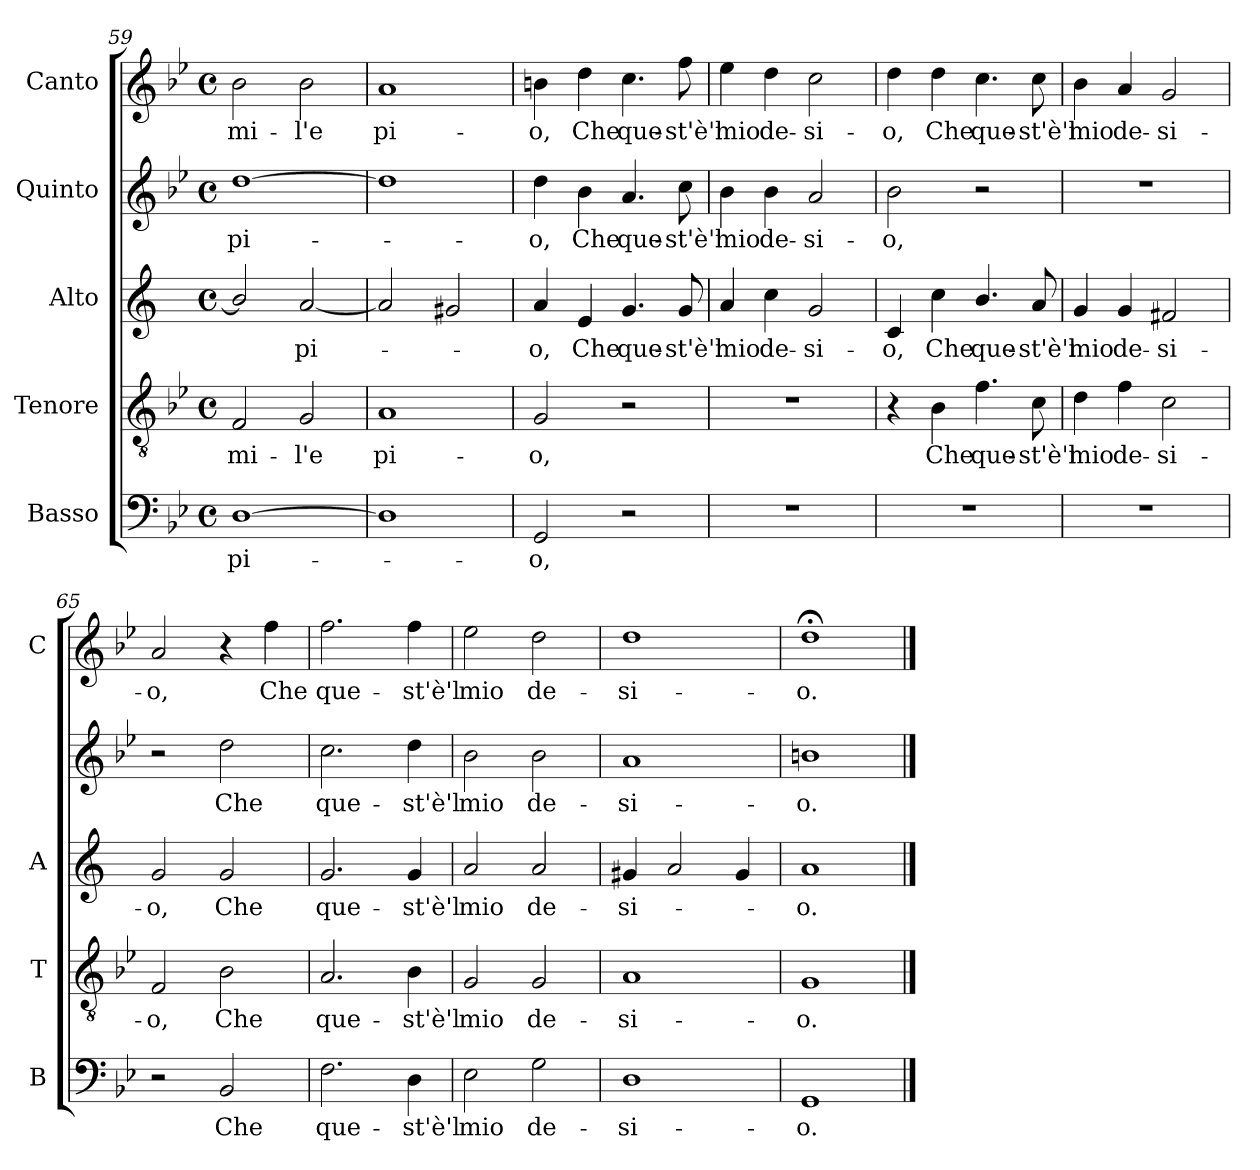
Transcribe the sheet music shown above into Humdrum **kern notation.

**kern	**text	**kern	**text	**kern	**text	**kern	**text	**kern	**text
*part5	*part5	*part4	*part4	*part3	*part3	*part2	*part2	*part1	*part1
*staff5	*staff5	*staff4	*staff4	*staff3	*staff3	*staff2	*staff2	*staff1	*staff1
*I"Basso	*	*I"Tenore	*	*I"Alto	*	*I"Quinto	*	*I"Canto	*
*I'B	*	*I'T	*	*I'A	*	*	*	*I'C	*
*clefF4	*	*clefGv2	*	*clefG2	*	*clefG2	*	*clefG2	*
*	*	*	*	*ITrd1c2	*	*	*	*	*
*k[b-e-]	*	*k[b-e-]	*	*k[b-e-]	*	*k[b-e-]	*	*k[b-e-]	*
*B-:	*	*B-:	*	*B-:	*	*B-:	*	*B-:	*
*M4/4	*	*M4/4	*	*M4/4	*	*M4/4	*	*M4/4	*
*met(c)	*	*met(c)	*	*met(c)	*	*met(c)	*	*met(c)	*
=59	=59	=59	=59	=59	=59	=59	=59	=59	=59
!	!LO:LY:b	!	!LO:LY:b	!	!	!	!LO:LY:b	!	!LO:LY:b
[1D	pi-	2F/	-mi-	2a/]	.	[1dd	pi-	2b-\	-mi-
!	!	!	!LO:LY:b	!	!LO:LY:b	!	!	!	!LO:LY:b
.	.	2G/	-l'e	[2g/	pi-	.	.	2b-\	-l'e
=60	=60	=60	=60	=60	=60	=60	=60	=60	=60
!	!	!	!LO:LY:b	!	!	!	!	!	!LO:LY:b
1D]	.	1A	pi-	2g/]	.	1dd]	.	1a	pi-
.	.	.	.	2f#X/	.	.	.	.	.
!!LO:PB:g=z
=61	=61	=61	=61	=61	=61	=61	=61	=61	=61
!	!LO:LY:b	!	!LO:LY:b	!	!LO:LY:b	!	!LO:LY:b	!	!LO:LY:b
2GG/	-o,	2G/	-o,	4g/	-o,	4dd\	-o,	4bn\	-o,
!	!	!	!	!	!LO:LY:b	!	!LO:LY:b	!	!LO:LY:b
.	.	.	.	4d/	Che	4b-\	Che	4dd\	Che
!	!	!	!	!	!LO:LY:b	!	!LO:LY:b	!	!LO:LY:b
2r	.	2r	.	4.f/	que-	4.a/	que-	4.cc\	que-
!	!	!	!	!	!LO:LY:b	!	!LO:LY:b	!	!LO:LY:b
.	.	.	.	8f/	-st'è'l	8cc\	-st'è'l	8ff\	-st'è'l
=62	=62	=62	=62	=62	=62	=62	=62	=62	=62
!	!	!	!	!	!LO:LY:b	!	!LO:LY:b	!	!LO:LY:b
1r	.	1r	.	4g/	mio	4b-\	mio	4ee-\	mio
!	!	!	!	!	!LO:LY:b	!	!LO:LY:b	!	!LO:LY:b
.	.	.	.	4b-\	de-	4b-\	de-	4dd\	de-
!	!	!	!	!	!LO:LY:b	!	!LO:LY:b	!	!LO:LY:b
.	.	.	.	2f/	-si-	2a/	-si-	2cc\	-si-
=63	=63	=63	=63	=63	=63	=63	=63	=63	=63
!	!	!	!	!	!LO:LY:b	!	!LO:LY:b	!	!LO:LY:b
1r	.	4r	.	4B-/	-o,	2b-\	-o,	4dd\	-o,
!	!	!	!LO:LY:b	!	!LO:LY:b	!	!	!	!LO:LY:b
.	.	4B-\	Che	4b-\	Che	.	.	4dd\	Che
!	!	!	!LO:LY:b	!	!LO:LY:b	!	!	!	!LO:LY:b
.	.	4.f\	que-	4.a/	que-	2r	.	4.cc\	que-
!	!	!	!LO:LY:b	!	!LO:LY:b	!	!	!	!LO:LY:b
.	.	8c\	-st'è'l	8g/	-st'è'l	.	.	8cc\	-st'è'l
=64	=64	=64	=64	=64	=64	=64	=64	=64	=64
!	!	!	!LO:LY:b	!	!LO:LY:b	!	!	!	!LO:LY:b
1r	.	4d\	mio	4f/	mio	1r	.	4b-\	mio
!	!	!	!LO:LY:b	!	!LO:LY:b	!	!	!	!LO:LY:b
.	.	4f\	de-	4f/	de-	.	.	4a/	de-
!	!	!	!LO:LY:b	!	!LO:LY:b	!	!	!	!LO:LY:b
.	.	2c\	-si-	2en/	-si-	.	.	2g/	-si-
=65	=65	=65	=65	=65	=65	=65	=65	=65	=65
!	!	!	!LO:LY:b	!	!LO:LY:b	!	!	!	!LO:LY:b
2r	.	2F/	-o,	2f/	-o,	2r	.	2a/	-o,
!	!LO:LY:b	!	!LO:LY:b	!	!LO:LY:b	!	!LO:LY:b	!	!
2BB-/	Che	2B-\	Che	2f/	Che	2dd\	Che	4r	.
!	!	!	!	!	!	!	!	!	!LO:LY:b
.	.	.	.	.	.	.	.	4ff\	Che
=66	=66	=66	=66	=66	=66	=66	=66	=66	=66
!	!LO:LY:b	!	!LO:LY:b	!	!LO:LY:b	!	!LO:LY:b	!	!LO:LY:b
2.F\	que-	2.A/	que-	2.f/	que-	2.cc\	que-	2.ff\	que-
!	!LO:LY:b	!	!LO:LY:b	!	!LO:LY:b	!	!LO:LY:b	!	!LO:LY:b
4D\	-st'è'l	4B-\	-st'è'l	4f/	-st'è'l	4dd\	-st'è'l	4ff\	-st'è'l
=67	=67	=67	=67	=67	=67	=67	=67	=67	=67
!	!LO:LY:b	!	!LO:LY:b	!	!LO:LY:b	!	!LO:LY:b	!	!LO:LY:b
2E-\	mio	2G/	mio	2g/	mio	2b-\	mio	2ee-\	mio
!	!LO:LY:b	!	!LO:LY:b	!	!LO:LY:b	!	!LO:LY:b	!	!LO:LY:b
2G\	de-	2G/	de-	2g/	de-	2b-\	de-	2dd\	de-
=68	=68	=68	=68	=68	=68	=68	=68	=68	=68
!	!LO:LY:b	!	!LO:LY:b	!	!LO:LY:b	!	!LO:LY:b	!	!LO:LY:b
1D	-si-	1A	-si-	4f#X/	-si-	1a	-si-	1dd	-si-
.	.	.	.	2g/	.	.	.	.	.
.	.	.	.	4f#/	.	.	.	.	.
=69	=69	=69	=69	=69	=69	=69	=69	=69	=69
!	!LO:LY:b	!	!LO:LY:b	!	!LO:LY:b	!	!LO:LY:b	!	!LO:LY:b
1GG	-o.	1G	-o.	1g	-o.	1bn	-o.	1dd;<	-o.
==	==	==	==	==	==	==	==	==	==
*-	*-	*-	*-	*-	*-	*-	*-	*-	*-
